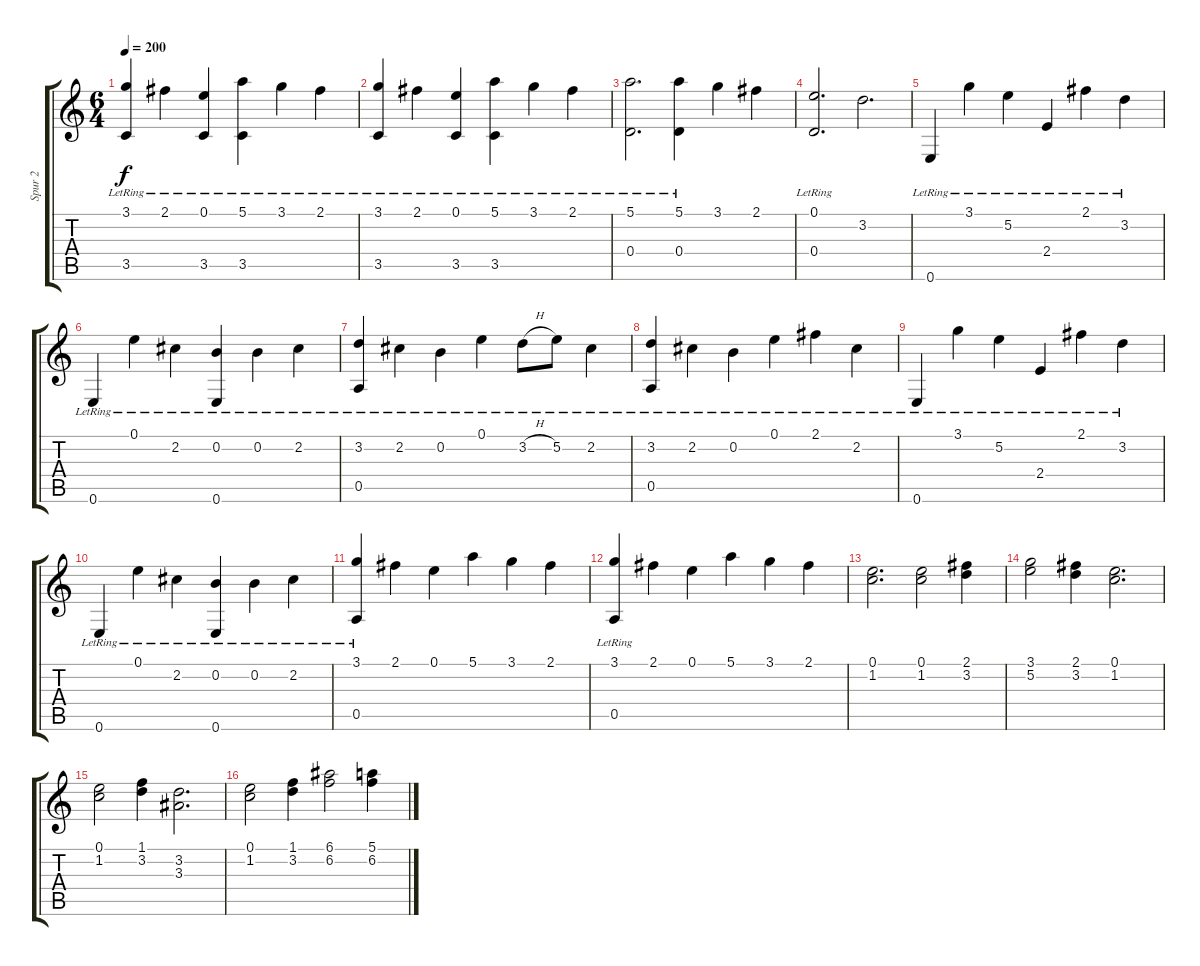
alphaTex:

\track ("Spur 2" "Spur 2") {instrument acousticguitarsteel}
\staff {score tabs}
\tuning (E4 B3 G3 D3 A2 E2) {hide}
\ts (6 4)
\tempo 200
\clef g2
\ks c
(3.1{lr} 3.5{lr}).4{dy f} 2.1{lr}.4 (0.1{lr} 3.5{lr}).4 (5.1{lr} 3.5{lr}).4 3.1{lr}.4 2.1{lr}.4 |
(3.1{lr} 3.5{lr}).4 2.1{lr}.4 (0.1{lr} 3.5{lr}).4 (5.1{lr} 3.5{lr}).4 3.1{lr}.4 2.1{lr}.4 |
(5.1 0.4{lr}).2{d} (5.1 0.4{lr}).4 3.1.4 2.1.4 |
(0.1 0.4{lr}).2{d} 3.2.2{d} |
0.6{lr}.4 3.1{lr}.4 5.2{lr}.4 2.4{lr}.4 2.1{lr}.4 3.2{lr}.4 |
0.6{lr}.4 0.1{lr}.4 2.2{lr}.4 (0.2{lr} 0.6{lr}).4 0.2{lr}.4 2.2{lr}.4 |
(3.2{lr} 0.5{lr}).4 2.2{lr}.4 0.2{lr}.4 0.1{lr}.4 3.2{h lr}.8 5.2{lr}.8 2.2{lr}.4 |
(3.2{lr} 0.5{lr}).4 2.2{lr}.4 0.2{lr}.4 0.1{lr}.4 2.1{lr}.4 2.2{lr}.4 |
0.6{lr}.4 3.1{lr}.4 5.2{lr}.4 2.4{lr}.4 2.1{lr}.4 3.2{lr}.4 |
0.6{lr}.4 0.1{lr}.4 2.2{lr}.4 (0.2{lr} 0.6{lr}).4 0.2{lr}.4 2.2{lr}.4 |
(3.1 0.5{lr}).4 2.1.4 0.1.4 5.1.4 3.1.4 2.1.4 |
(3.1 0.5{lr}).4 2.1.4 0.1.4 5.1.4 3.1.4 2.1.4 |
(0.1 1.2).2{d} (0.1 1.2).2 (2.1 3.2).4 |
(3.1 5.2).2 (2.1 3.2).4 (0.1 1.2).2{d} |
(0.1 1.2).2 (1.1 3.2).4 (3.2 3.3).2{d} |
(0.1 1.2).2 (1.1 3.2).4 (6.1 6.2).2 (5.1 6.2).4
